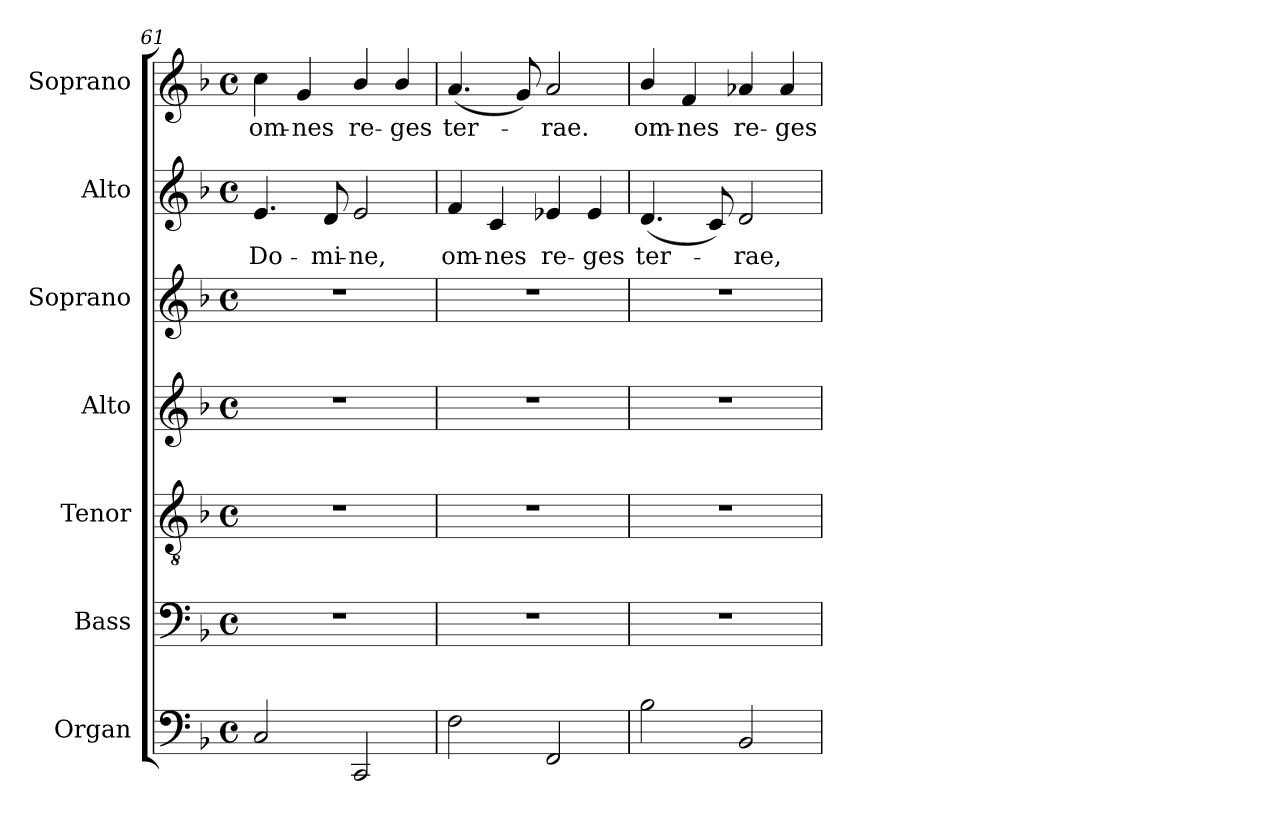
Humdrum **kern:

**kern	**kern	**kern	**kern	**kern	**kern	**text	**kern	**text
*part7	*part6	*part5	*part4	*part3	*part2	*part2	*part1	*part1
*staff7	*staff6	*staff5	*staff4	*staff3	*staff2	*staff2	*staff1	*staff1
*I"Organ	*I"Bass	*I"Tenor	*I"Alto	*I"Soprano	*I"Alto	*	*I"Soprano	*
*I'Org.	*I'B.	*I'T.	*I'A.	*I'S.	*I'A.	*	*I'S.	*
*clefF4	*clefF4	*clefGv2	*clefG2	*clefG2	*clefG2	*	*clefG2	*
*	*	*ITrd7c12	*	*	*	*	*	*
*k[b-]	*k[b-]	*k[b-]	*k[b-]	*k[b-]	*k[b-]	*	*k[b-]	*
*F:	*F:	*F:	*F:	*F:	*F:	*	*F:	*
*M4/4	*M4/4	*M4/4	*M4/4	*M4/4	*M4/4	*	*M4/4	*
*met(c)	*met(c)	*met(c)	*met(c)	*met(c)	*met(c)	*	*met(c)	*
=61	=61	=61	=61	=61	=61	=61	=61	=61
!	!	!	!	!	!	!LO:LY:b:color=#000000	!	!
!	!	!	!	!	!	!	!	!LO:LY:b:color=#000000
2Ci/	1r	1r	1r	1r	4.ei/	Do-	4cci\	om-
!	!	!	!	!	!	!	!	!LO:LY:b:color=#000000
.	.	.	.	.	.	.	4gi/	-nes
!	!	!	!	!	!	!LO:LY:b:color=#000000	!	!
.	.	.	.	.	8di/	-mi-	.	.
!	!	!	!	!	!	!LO:LY:b:color=#000000	!	!
!	!	!	!	!	!	!	!	!LO:LY:b:color=#000000
2CCi/	.	.	.	.	2ei/	-ne,	4b-i/	re-
!	!	!	!	!	!	!	!	!LO:LY:b:color=#000000
.	.	.	.	.	.	.	4b-i/	-ges
=62	=62	=62	=62	=62	=62	=62	=62	=62
!	!	!	!	!	!	!LO:LY:b:color=#000000	!	!
!	!	!	!	!	!	!	!	!LO:LY:b:color=#000000
2Fi\	1r	1r	1r	1r	4fi/	om-	(4.ai/	ter-
!	!	!	!	!	!	!LO:LY:b:color=#000000	!	!
.	.	.	.	.	4ci/	-nes	.	.
.	.	.	.	.	.	.	8gi/)	.
!	!	!	!	!	!	!LO:LY:b:color=#000000	!	!
!	!	!	!	!	!	!	!	!LO:LY:b:color=#000000
2FFi/	.	.	.	.	4e-Xi/	re-	2ai/	-rae.
!	!	!	!	!	!	!LO:LY:b:color=#000000	!	!
.	.	.	.	.	4e-i/	-ges	.	.
=63	=63	=63	=63	=63	=63	=63	=63	=63
!	!	!	!	!	!	!LO:LY:b:color=#000000	!	!
!	!	!	!	!	!	!	!	!LO:LY:b:color=#000000
2B-i\	1r	1r	1r	1r	(4.di/	ter-	4b-i/	om-
!	!	!	!	!	!	!	!	!LO:LY:b:color=#000000
.	.	.	.	.	.	.	4fi/	-nes
.	.	.	.	.	8ci/)	.	.	.
!	!	!	!	!	!	!LO:LY:b:color=#000000	!	!
!	!	!	!	!	!	!	!	!LO:LY:b:color=#000000
2BB-i/	.	.	.	.	2di/	-rae,	4a-Xi/	re-
!	!	!	!	!	!	!	!	!LO:LY:b:color=#000000
.	.	.	.	.	.	.	4a-i/	-ges
=	=	=	=	=	=	=	=	=
*-	*-	*-	*-	*-	*-	*-	*-	*-
